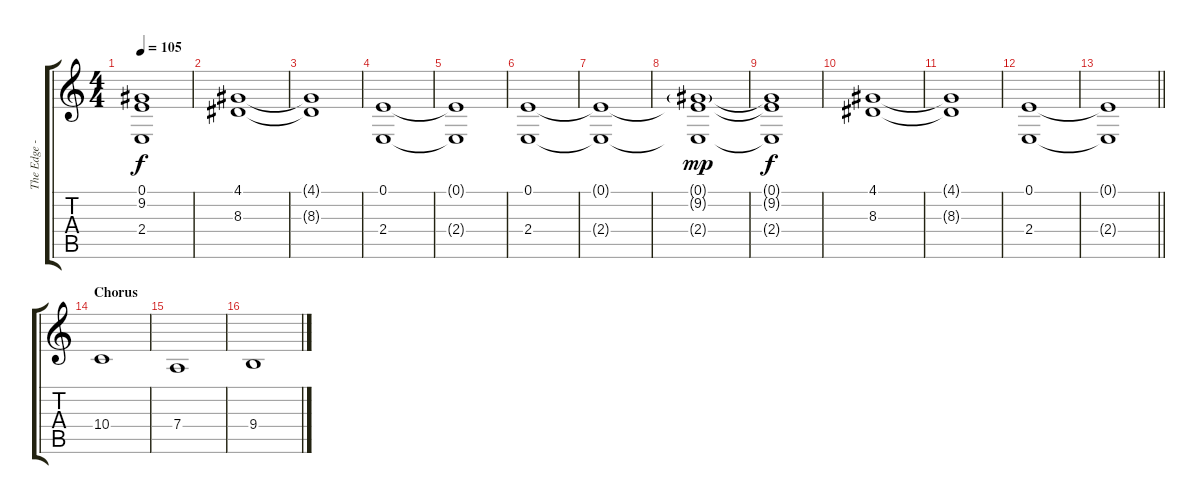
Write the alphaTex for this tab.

\track ("The Edge - Keys" "The Edge -") {instrument clarinet}
\staff {score tabs}
\tuning (E4 B3 G3 D3 A2 E2) {hide}
\ts (4 4)
\tempo 105
\clef g2
\ks c
(0.1{t} 9.2{t} 2.4{t}).1{dy f} |
(4.1 8.3).1 |
(4.1{t} 8.3{t}).1 |
(0.1 2.4).1 |
(0.1{t} 2.4{t}).1 |
(0.1 2.4).1 |
(0.1{t} 2.4{t}).1 |
(0.1{t} 9.2{g} 2.4{t}).1{dy mp} |
(0.1{t} 9.2{t} 2.4{t}).1{dy f} |
(4.1 8.3).1 |
(4.1{t} 8.3{t}).1 |
(0.1 2.4).1 |
\barLineRight lightlight
(0.1{t} 2.4{t}).1 |
\section ("" "Chorus")
10.4.1 |
7.4.1 |
9.4.1
